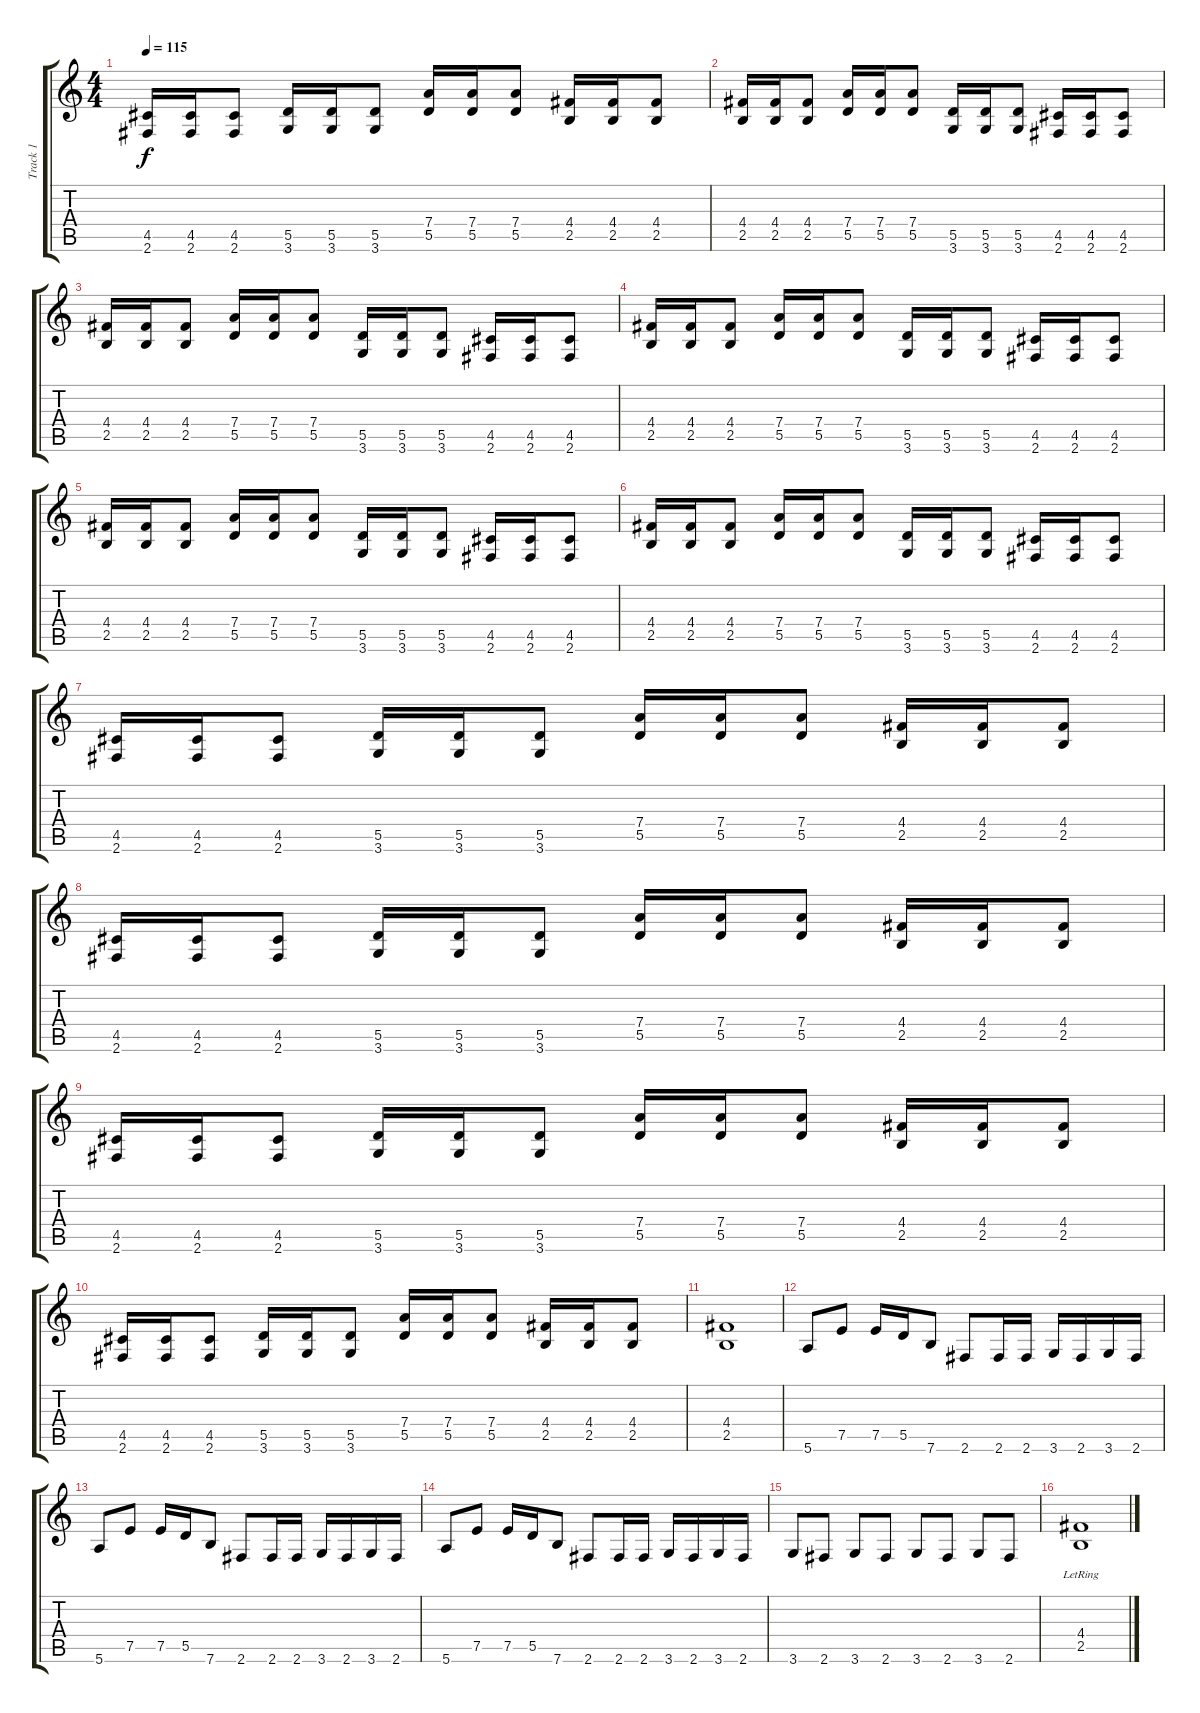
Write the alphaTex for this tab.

\track ("Track 1" "Track 1") {instrument distortionguitar}
\staff {score tabs}
\tuning (E4 B3 G3 D3 A2 E2) {hide}
\ts (4 4)
\tempo 115
\clef g2
\ks c
(4.5 2.6).16{dy f} (4.5 2.6).16 (4.5 2.6).8 (5.5 3.6).16 (5.5 3.6).16 (5.5 3.6).8 (7.4 5.5).16 (7.4 5.5).16 (7.4 5.5).8 (4.4 2.5).16 (4.4 2.5).16 (4.4 2.5).8 |
(4.4 2.5).16 (4.4 2.5).16 (4.4 2.5).8 (7.4 5.5).16 (7.4 5.5).16 (7.4 5.5).8 (5.5 3.6).16 (5.5 3.6).16 (5.5 3.6).8 (4.5 2.6).16 (4.5 2.6).16 (4.5 2.6).8 |
(4.4 2.5).16 (4.4 2.5).16 (4.4 2.5).8 (7.4 5.5).16 (7.4 5.5).16 (7.4 5.5).8 (5.5 3.6).16 (5.5 3.6).16 (5.5 3.6).8 (4.5 2.6).16 (4.5 2.6).16 (4.5 2.6).8 |
(4.4 2.5).16 (4.4 2.5).16 (4.4 2.5).8 (7.4 5.5).16 (7.4 5.5).16 (7.4 5.5).8 (5.5 3.6).16 (5.5 3.6).16 (5.5 3.6).8 (4.5 2.6).16 (4.5 2.6).16 (4.5 2.6).8 |
(4.4 2.5).16 (4.4 2.5).16 (4.4 2.5).8 (7.4 5.5).16 (7.4 5.5).16 (7.4 5.5).8 (5.5 3.6).16 (5.5 3.6).16 (5.5 3.6).8 (4.5 2.6).16 (4.5 2.6).16 (4.5 2.6).8 |
(4.4 2.5).16 (4.4 2.5).16 (4.4 2.5).8 (7.4 5.5).16 (7.4 5.5).16 (7.4 5.5).8 (5.5 3.6).16 (5.5 3.6).16 (5.5 3.6).8 (4.5 2.6).16 (4.5 2.6).16 (4.5 2.6).8 |
(4.5 2.6).16 (4.5 2.6).16 (4.5 2.6).8 (5.5 3.6).16 (5.5 3.6).16 (5.5 3.6).8 (7.4 5.5).16 (7.4 5.5).16 (7.4 5.5).8 (4.4 2.5).16 (4.4 2.5).16 (4.4 2.5).8 |
(4.5 2.6).16 (4.5 2.6).16 (4.5 2.6).8 (5.5 3.6).16 (5.5 3.6).16 (5.5 3.6).8 (7.4 5.5).16 (7.4 5.5).16 (7.4 5.5).8 (4.4 2.5).16 (4.4 2.5).16 (4.4 2.5).8 |
(4.5 2.6).16 (4.5 2.6).16 (4.5 2.6).8 (5.5 3.6).16 (5.5 3.6).16 (5.5 3.6).8 (7.4 5.5).16 (7.4 5.5).16 (7.4 5.5).8 (4.4 2.5).16 (4.4 2.5).16 (4.4 2.5).8 |
(4.5 2.6).16 (4.5 2.6).16 (4.5 2.6).8 (5.5 3.6).16 (5.5 3.6).16 (5.5 3.6).8 (7.4 5.5).16 (7.4 5.5).16 (7.4 5.5).8 (4.4 2.5).16 (4.4 2.5).16 (4.4 2.5).8 |
(4.4 2.5).1 |
5.6.8 7.5.8 7.5.16 5.5.16 7.6.8 2.6.8 2.6.16 2.6.16 3.6.16 2.6.16 3.6.16 2.6.16 |
5.6.8 7.5.8 7.5.16 5.5.16 7.6.8 2.6.8 2.6.16 2.6.16 3.6.16 2.6.16 3.6.16 2.6.16 |
5.6.8 7.5.8 7.5.16 5.5.16 7.6.8 2.6.8 2.6.16 2.6.16 3.6.16 2.6.16 3.6.16 2.6.16 |
3.6.8 2.6.8 3.6.8 2.6.8 3.6.8 2.6.8 3.6.8 2.6.8 |
(4.4{lr} 2.5).1
